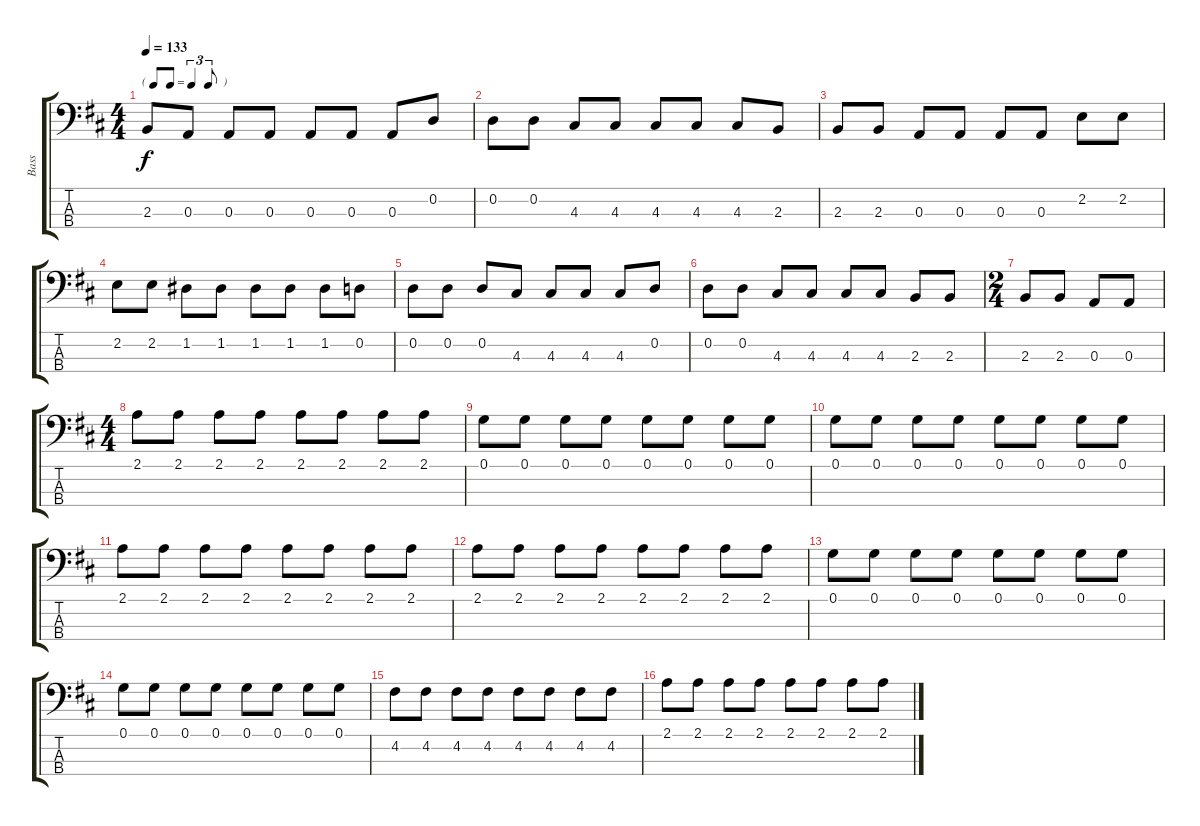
\track ("Bass" "Bass") {instrument electricbassfinger}
\staff {score tabs}
\tuning (G2 D2 A1 E1) {hide}
\ts (4 4)
\tf triplet8th
\tempo 133
\clef f4
\ks d
2.3.8{dy f} 0.3.8 0.3.8 0.3.8 0.3.8 0.3.8 0.3.8 0.2.8 |
0.2.8 0.2.8 4.3.8 4.3.8 4.3.8 4.3.8 4.3.8 2.3.8 |
2.3.8 2.3.8 0.3.8 0.3.8 0.3.8 0.3.8 2.2.8 2.2.8 |
2.2.8 2.2.8 1.2.8 1.2.8 1.2.8 1.2.8 1.2.8 0.2.8 |
0.2.8 0.2.8 0.2.8 4.3.8 4.3.8 4.3.8 4.3.8 0.2.8 |
0.2.8 0.2.8 4.3.8 4.3.8 4.3.8 4.3.8 2.3.8 2.3.8 |
\ts (2 4)
2.3.8 2.3.8 0.3.8 0.3.8 |
\ts (4 4)
2.1.8 2.1.8 2.1.8 2.1.8 2.1.8 2.1.8 2.1.8 2.1.8 |
0.1.8 0.1.8 0.1.8 0.1.8 0.1.8 0.1.8 0.1.8 0.1.8 |
0.1.8 0.1.8 0.1.8 0.1.8 0.1.8 0.1.8 0.1.8 0.1.8 |
2.1.8 2.1.8 2.1.8 2.1.8 2.1.8 2.1.8 2.1.8 2.1.8 |
2.1.8 2.1.8 2.1.8 2.1.8 2.1.8 2.1.8 2.1.8 2.1.8 |
0.1.8 0.1.8 0.1.8 0.1.8 0.1.8 0.1.8 0.1.8 0.1.8 |
0.1.8 0.1.8 0.1.8 0.1.8 0.1.8 0.1.8 0.1.8 0.1.8 |
4.2.8 4.2.8 4.2.8 4.2.8 4.2.8 4.2.8 4.2.8 4.2.8 |
2.1.8 2.1.8 2.1.8 2.1.8 2.1.8 2.1.8 2.1.8 2.1.8
